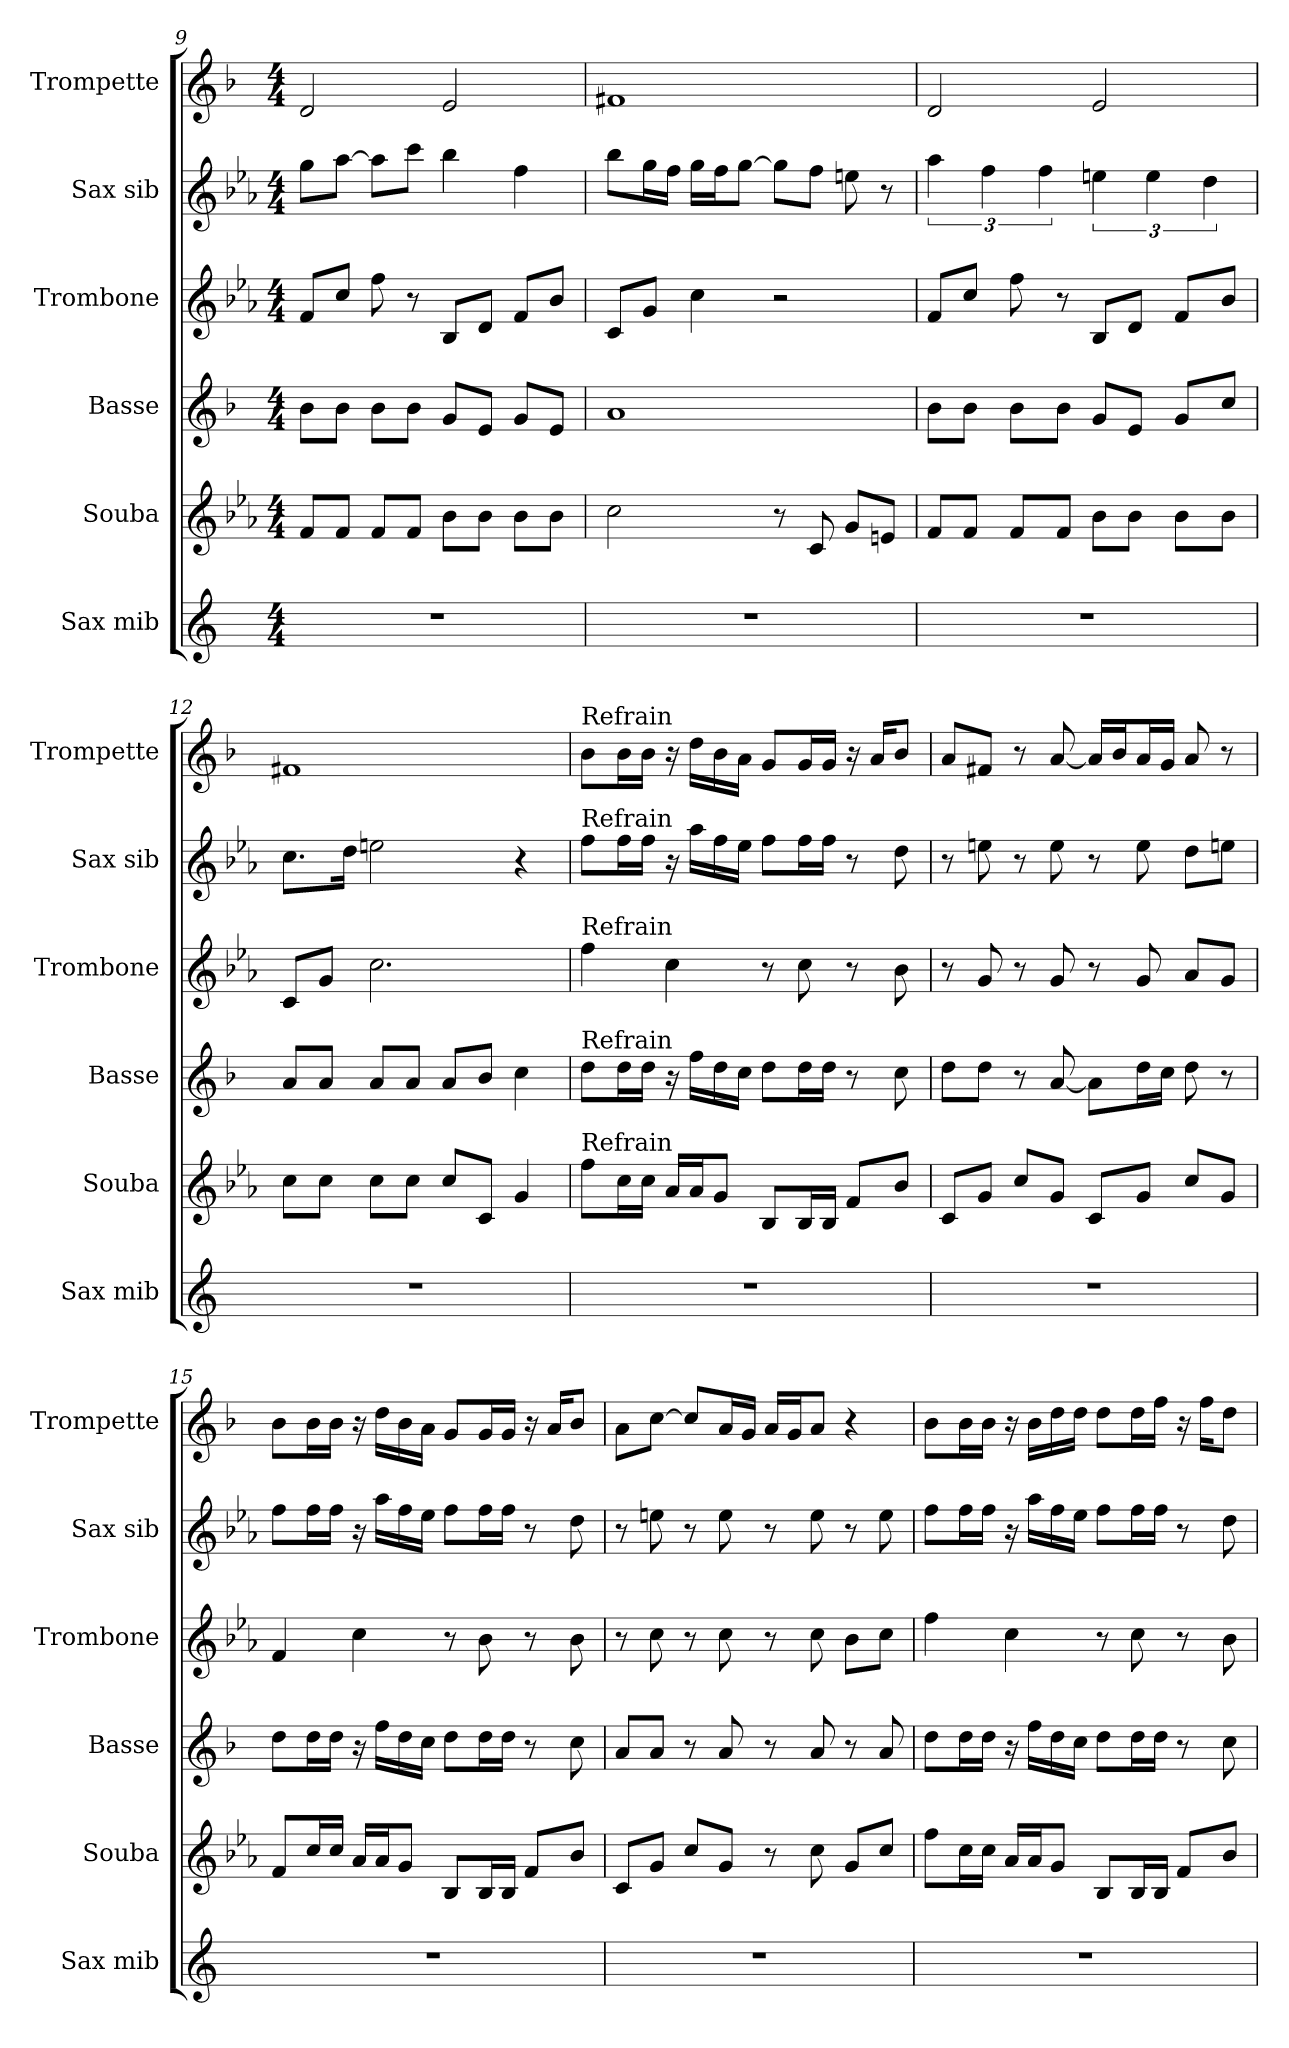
**kern	**kern	**kern	**kern	**kern	**kern
*part6	*part5	*part4	*part3	*part2	*part1
*staff6	*staff5	*staff4	*staff3	*staff2	*staff1
*I"Sax mib	*I"Souba	*I"Basse	*I"Trombone	*I"Sax sib	*I"Trompette
*I'Sax mib	*I'Souba	*I'Basse	*I'Trombone	*I'Sax sib	*I'Trompette
*clefG2	*clefG2	*clefG2	*clefG2	*clefG2	*clefG2
*ITrd8c14	*ITrd15c26	*ITrd4c7	*ITrd8c14	*ITrd8c14	*ITrd1c2
*	*k[b-e-a-]	*k[b-e-]	*k[b-e-a-]	*k[b-e-a-]	*k[b-e-a-]
*M4/4	*M4/4	*M4/4	*M4/4	*M4/4	*M4/4
=9	=9	=9	=9	=9	=9
1r	8FFL	8e-L	8FL	8gL	2c
.	8FFJ	8e-J	8cJ	[8a-J	.
.	8FFL	8e-L	8f	8a-L]	.
.	8FFJ	8e-J	8r	8ccJ	.
.	8BB-L	8cL	8BB-L	4b-	2d
.	8BB-J	8AJ	8DJ	.	.
.	8BB-L	8cL	8FL	4f	.
.	8BB-J	8AJ	8B-J	.	.
=10	=10	=10	=10	=10	=10
1r	2C	1d	8CL	8b-L	1en
.	.	.	8GJ	16gL	.
.	.	.	.	16fJJ	.
.	.	.	4c	16gLL	.
.	.	.	.	16fJ	.
.	.	.	.	[8gJ	.
.	8r	.	2r	8gL]	.
.	8CC	.	.	8fJ	.
.	8GGL	.	.	8en	.
.	8EEnJ	.	.	8r	.
=11	=11	=11	=11	=11	=11
1r	8FFL	8e-L	8FL	6a-	2c
.	8FFJ	8e-J	8cJ	.	.
.	.	.	.	6f	.
.	8FFL	8e-L	8f	.	.
.	.	.	.	6f	.
.	8FFJ	8e-J	8r	.	.
.	8BB-L	8cL	8BB-L	6en	2d
.	8BB-J	8AJ	8DJ	.	.
.	.	.	.	6e	.
.	8BB-L	8cL	8FL	.	.
.	.	.	.	6d	.
.	8BB-J	8fJ	8B-J	.	.
=12	=12	=12	=12	=12	=12
1r	8CL	8dL	8CL	8.cL	1en
.	8CJ	8dJ	8GJ	.	.
.	.	.	.	16dJk	.
.	8CL	8dL	2.c	2en	.
.	8CJ	8dJ	.	.	.
.	8CL	8dL	.	.	.
.	8CCJ	8e-J	.	.	.
.	4GG	4f	.	4r	.
=13	=13	=13	=13	=13	=13
!	!	!	!	!	!LO:TX:t=Refrain
!	!	!	!	!LO:TX:t=Refrain	!
!	!	!	!LO:TX:t=Refrain	!	!
!	!	!LO:TX:t=Refrain	!	!	!
!	!LO:TX:t=Refrain	!	!	!	!
1r	8FL	8gL	4f	8fL	8a-L
.	16CL	16gL	.	16fL	16a-L
.	16CJJ	16gJJ	.	16fJJ	16a-JJ
.	16AA-LL	16r	4c	16r	16r
.	16AA-J	16b-LL	.	16a-LL	16ccLL
.	8GGJ	16g	.	16f	16a-
.	.	16fJJ	.	16e-JJ	16gJJ
.	8BBB-L	8gL	8r	8fL	8fL
.	16BBB-L	16gL	8c	16fL	16fL
.	16BBB-JJ	16gJJ	.	16fJJ	16fJJ
.	8FFL	8r	8r	8r	16r
.	.	.	.	.	16gKL
.	8BB-J	8f	8B-	8d	8a-J
=14	=14	=14	=14	=14	=14
1r	8CCL	8gL	8r	8r	8gL
.	8GGJ	8gJ	8G	8en	8enJ
.	8CL	8r	8r	8r	8r
.	8GGJ	[8d	8G	8e	[8g
.	8CCL	8dL]	8r	8r	16gLL]
.	.	.	.	.	16a-J
.	8GGJ	16gL	8G	8e	16gL
.	.	16fJJ	.	.	16fJJ
.	8CL	8g	8A-L	8dL	8g
.	8GGJ	8r	8GJ	8enJ	8r
=15	=15	=15	=15	=15	=15
1r	8FFL	8gL	4F	8fL	8a-L
.	16CL	16gL	.	16fL	16a-L
.	16CJJ	16gJJ	.	16fJJ	16a-JJ
.	16AA-LL	16r	4c	16r	16r
.	16AA-J	16b-LL	.	16a-LL	16ccLL
.	8GGJ	16g	.	16f	16a-
.	.	16fJJ	.	16e-JJ	16gJJ
.	8BBB-L	8gL	8r	8fL	8fL
.	16BBB-L	16gL	8B-	16fL	16fL
.	16BBB-JJ	16gJJ	.	16fJJ	16fJJ
.	8FFL	8r	8r	8r	16r
.	.	.	.	.	16gKL
.	8BB-J	8f	8B-	8d	8a-J
=16	=16	=16	=16	=16	=16
1r	8CCL	8dL	8r	8r	8gL
.	8GGJ	8dJ	8c	8en	[8b-J
.	8CL	8r	8r	8r	8b-L]
.	8GGJ	8d	8c	8e	16gL
.	.	.	.	.	16fJJ
.	8r	8r	8r	8r	16gLL
.	.	.	.	.	16fJ
.	8C	8d	8c	8e	8gJ
.	8GGL	8r	8B-L	8r	4r
.	8CJ	8d	8cJ	8e	.
=17	=17	=17	=17	=17	=17
1r	8FL	8gL	4f	8fL	8a-L
.	16CL	16gL	.	16fL	16a-L
.	16CJJ	16gJJ	.	16fJJ	16a-JJ
.	16AA-LL	16r	4c	16r	16r
.	16AA-J	16b-LL	.	16a-LL	16a-LL
.	8GGJ	16g	.	16f	16cc
.	.	16fJJ	.	16e-JJ	16ccJJ
.	8BBB-L	8gL	8r	8fL	8ccL
.	16BBB-L	16gL	8c	16fL	16ccL
.	16BBB-JJ	16gJJ	.	16fJJ	16ee-JJ
.	8FFL	8r	8r	8r	16r
.	.	.	.	.	16ee-KL
.	8BB-J	8f	8B-	8d	8ccJ
=	=	=	=	=	=
*-	*-	*-	*-	*-	*-
